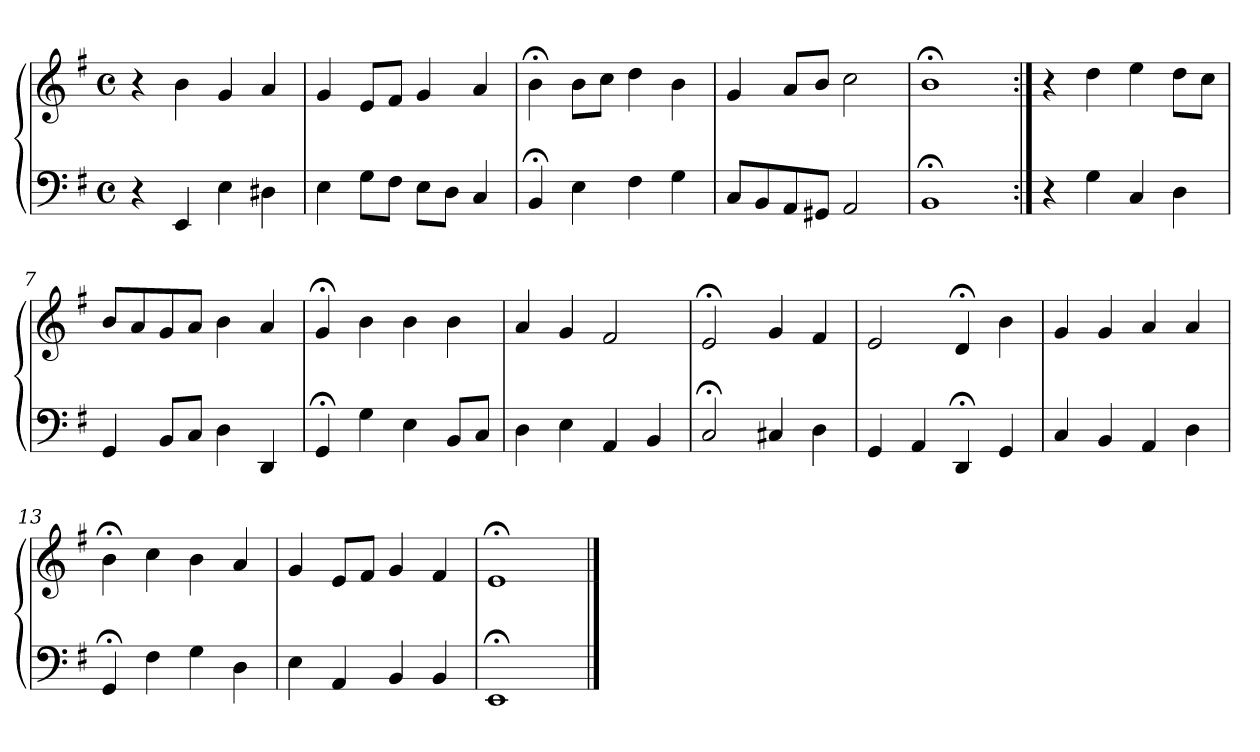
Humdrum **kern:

**kern	**kern
*part1	*part1
*staff2	*staff1
*clefF4	*clefG2
*k[f#]	*k[f#]
*M4/4	*M4/4
*met(c)	*met(c)
=1	=1
4r	4r
4EE	4b
4E	4g
4D#X	4a
=2	=2
4E	4g
8GL	8eL
8F#J	8f#J
8EL	4g
8DJ	.
4C	4a
=3	=3
4BB;<	4b;<
4E	8bL
.	8ccJ
4F#	4dd
4G	4b
=4	=4
8CL	4g
8BB	.
8AA	8aL
8GG#XJ	8bJ
2AA	2cc
=5	=5
1BB;<	1b;<
=6:|!	=6:|!
4r	4r
4G	4dd
4C	4ee
4D	8ddL
.	8ccJ
!!LO:LB:g=z
=7	=7
4GG	8bL
.	8a
8BBL	8g
8CJ	8aJ
4D	4b
4DD	4a
=8	=8
4GG;<	4g;<
4G	4b
4E	4b
8BBL	4b
8CJ	.
=9	=9
4D	4a
4E	4g
4AA	2f#
4BB	.
=10	=10
2C;<	2e;<
4C#X	4g
4D	4f#
=11	=11
4GG	2e
4AA	.
4DD;<	4d;<
4GG	4b
=12	=12
4C	4g
4BB	4g
4AA	4a
4D	4a
=13	=13
4GG;<	4b;<
4F#	4cc
4G	4b
4D	4a
!!LO:LB:g=z
=14	=14
4E	4g
4AA	8eL
.	8f#J
4BB	4g
4BB	4f#
=15	=15
1EE;<	1e;<
==	==
*-	*-
